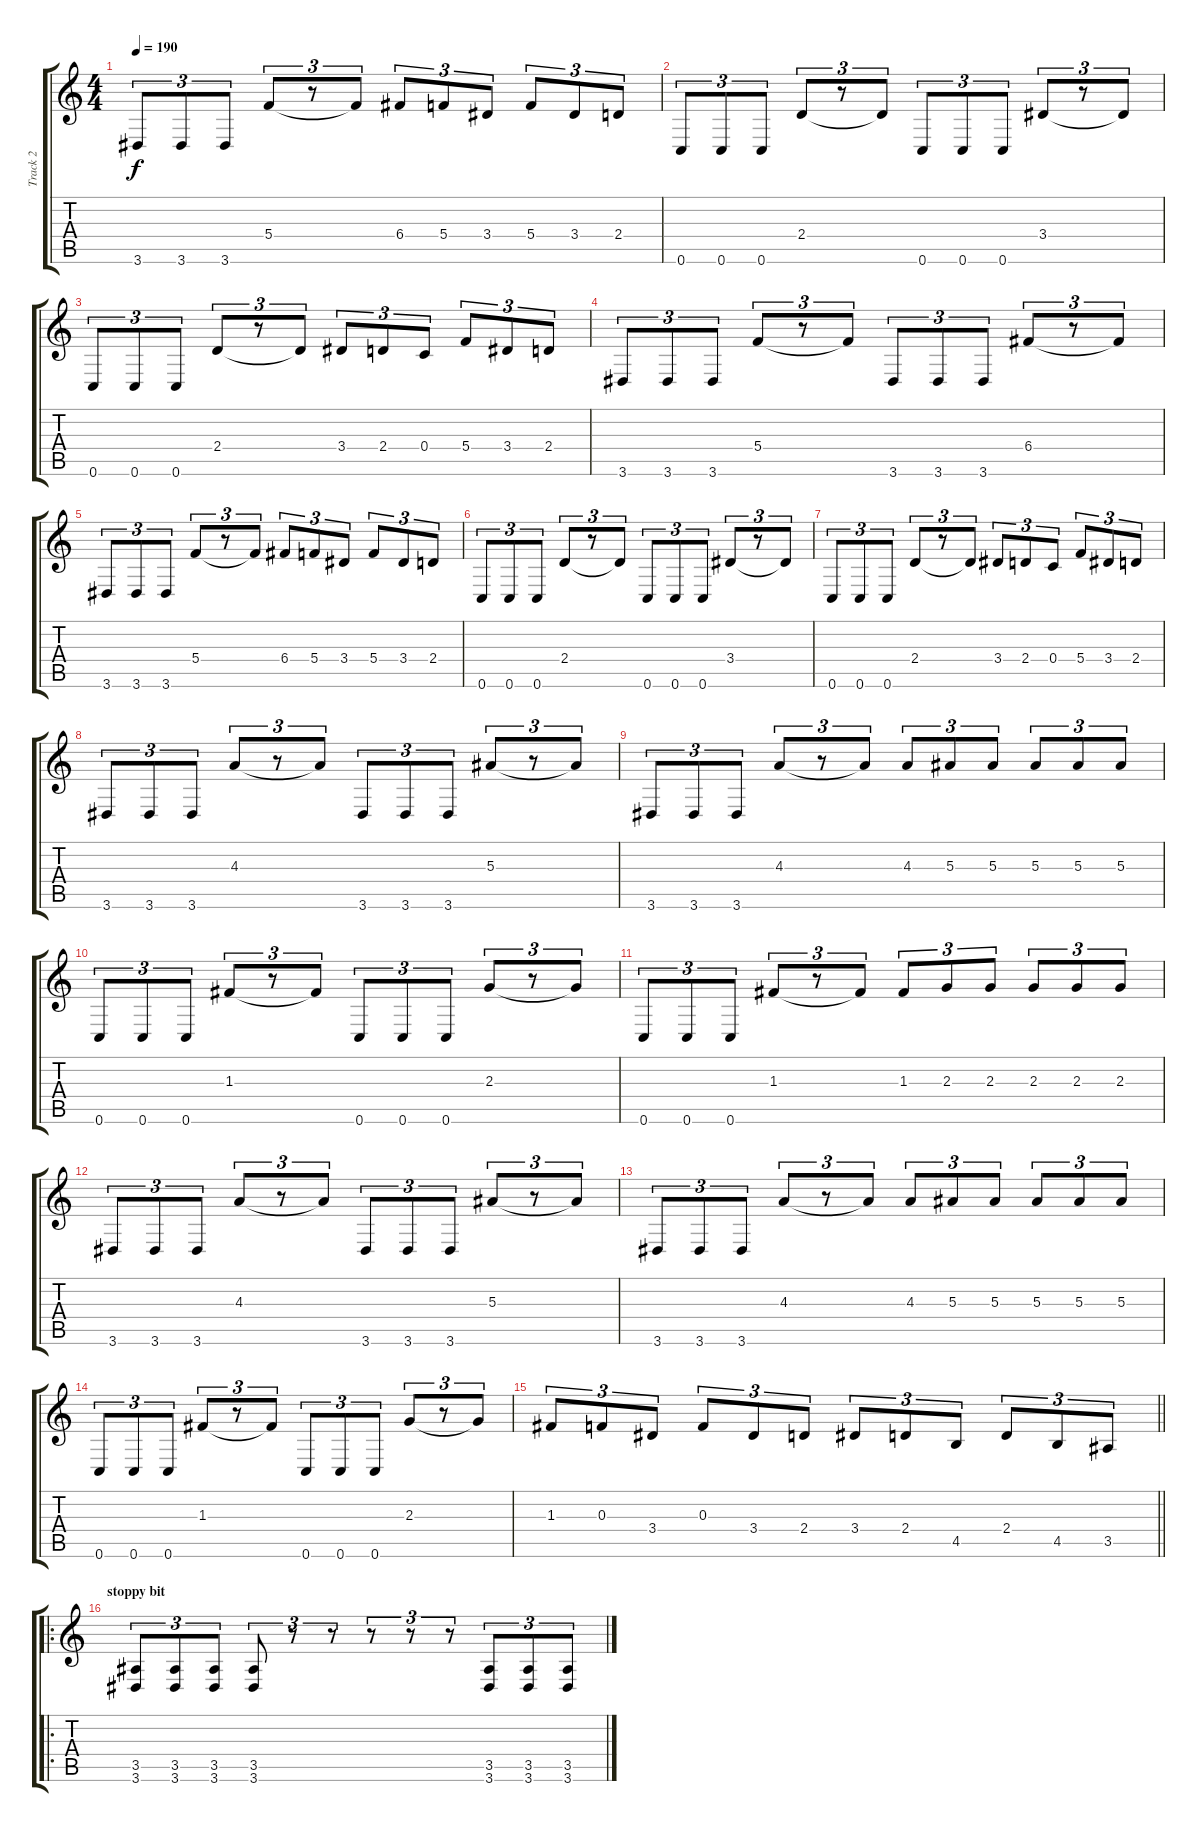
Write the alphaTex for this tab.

\track ("Track 2" "Track 2") {instrument distortionguitar}
\staff {score tabs}
\tuning (D4 A3 F3 C3 G2 C2) {hide}
\ts (4 4)
\tempo 190
\clef g2
\ks c
3.6.8{tu (3 2) dy f} 3.6.8{tu (3 2)} 3.6.8{tu (3 2)} 5.4.8{tu (3 2)} r.8{tu (3 2)} 5.4{t}.8{tu (3 2)} 6.4.8{tu (3 2)} 5.4.8{tu (3 2)} 3.4.8{tu (3 2)} 5.4.8{tu (3 2)} 3.4.8{tu (3 2)} 2.4.8{tu (3 2)} |
0.6.8{tu (3 2)} 0.6.8{tu (3 2)} 0.6.8{tu (3 2)} 2.4.8{tu (3 2)} r.8{tu (3 2)} 2.4{t}.8{tu (3 2)} 0.6.8{tu (3 2)} 0.6.8{tu (3 2)} 0.6.8{tu (3 2)} 3.4.8{tu (3 2)} r.8{tu (3 2)} 3.4{t}.8{tu (3 2)} |
0.6.8{tu (3 2)} 0.6.8{tu (3 2)} 0.6.8{tu (3 2)} 2.4.8{tu (3 2)} r.8{tu (3 2)} 2.4{t}.8{tu (3 2)} 3.4.8{tu (3 2)} 2.4.8{tu (3 2)} 0.4.8{tu (3 2)} 5.4.8{tu (3 2)} 3.4.8{tu (3 2)} 2.4.8{tu (3 2)} |
3.6.8{tu (3 2)} 3.6.8{tu (3 2)} 3.6.8{tu (3 2)} 5.4.8{tu (3 2)} r.8{tu (3 2)} 5.4{t}.8{tu (3 2)} 3.6.8{tu (3 2)} 3.6.8{tu (3 2)} 3.6.8{tu (3 2)} 6.4.8{tu (3 2)} r.8{tu (3 2)} 6.4{t}.8{tu (3 2)} |
3.6.8{tu (3 2)} 3.6.8{tu (3 2)} 3.6.8{tu (3 2)} 5.4.8{tu (3 2)} r.8{tu (3 2)} 5.4{t}.8{tu (3 2)} 6.4.8{tu (3 2)} 5.4.8{tu (3 2)} 3.4.8{tu (3 2)} 5.4.8{tu (3 2)} 3.4.8{tu (3 2)} 2.4.8{tu (3 2)} |
0.6.8{tu (3 2)} 0.6.8{tu (3 2)} 0.6.8{tu (3 2)} 2.4.8{tu (3 2)} r.8{tu (3 2)} 2.4{t}.8{tu (3 2)} 0.6.8{tu (3 2)} 0.6.8{tu (3 2)} 0.6.8{tu (3 2)} 3.4.8{tu (3 2)} r.8{tu (3 2)} 3.4{t}.8{tu (3 2)} |
0.6.8{tu (3 2)} 0.6.8{tu (3 2)} 0.6.8{tu (3 2)} 2.4.8{tu (3 2)} r.8{tu (3 2)} 2.4{t}.8{tu (3 2)} 3.4.8{tu (3 2)} 2.4.8{tu (3 2)} 0.4.8{tu (3 2)} 5.4.8{tu (3 2)} 3.4.8{tu (3 2)} 2.4.8{tu (3 2)} |
3.6.8{tu (3 2)} 3.6.8{tu (3 2)} 3.6.8{tu (3 2)} 4.3.8{tu (3 2)} r.8{tu (3 2)} 4.3{t}.8{tu (3 2)} 3.6.8{tu (3 2)} 3.6.8{tu (3 2)} 3.6.8{tu (3 2)} 5.3.8{tu (3 2)} r.8{tu (3 2)} 5.3{t}.8{tu (3 2)} |
3.6.8{tu (3 2)} 3.6.8{tu (3 2)} 3.6.8{tu (3 2)} 4.3.8{tu (3 2)} r.8{tu (3 2)} 4.3{t}.8{tu (3 2)} 4.3.8{tu (3 2)} 5.3.8{tu (3 2)} 5.3.8{tu (3 2)} 5.3.8{tu (3 2)} 5.3.8{tu (3 2)} 5.3.8{tu (3 2)} |
0.6.8{tu (3 2)} 0.6.8{tu (3 2)} 0.6.8{tu (3 2)} 1.3.8{tu (3 2)} r.8{tu (3 2)} 1.3{t}.8{tu (3 2)} 0.6.8{tu (3 2)} 0.6.8{tu (3 2)} 0.6.8{tu (3 2)} 2.3.8{tu (3 2)} r.8{tu (3 2)} 2.3{t}.8{tu (3 2)} |
0.6.8{tu (3 2)} 0.6.8{tu (3 2)} 0.6.8{tu (3 2)} 1.3.8{tu (3 2)} r.8{tu (3 2)} 1.3{t}.8{tu (3 2)} 1.3.8{tu (3 2)} 2.3.8{tu (3 2)} 2.3.8{tu (3 2)} 2.3.8{tu (3 2)} 2.3.8{tu (3 2)} 2.3.8{tu (3 2)} |
3.6.8{tu (3 2)} 3.6.8{tu (3 2)} 3.6.8{tu (3 2)} 4.3.8{tu (3 2)} r.8{tu (3 2)} 4.3{t}.8{tu (3 2)} 3.6.8{tu (3 2)} 3.6.8{tu (3 2)} 3.6.8{tu (3 2)} 5.3.8{tu (3 2)} r.8{tu (3 2)} 5.3{t}.8{tu (3 2)} |
3.6.8{tu (3 2)} 3.6.8{tu (3 2)} 3.6.8{tu (3 2)} 4.3.8{tu (3 2)} r.8{tu (3 2)} 4.3{t}.8{tu (3 2)} 4.3.8{tu (3 2)} 5.3.8{tu (3 2)} 5.3.8{tu (3 2)} 5.3.8{tu (3 2)} 5.3.8{tu (3 2)} 5.3.8{tu (3 2)} |
0.6.8{tu (3 2)} 0.6.8{tu (3 2)} 0.6.8{tu (3 2)} 1.3.8{tu (3 2)} r.8{tu (3 2)} 1.3{t}.8{tu (3 2)} 0.6.8{tu (3 2)} 0.6.8{tu (3 2)} 0.6.8{tu (3 2)} 2.3.8{tu (3 2)} r.8{tu (3 2)} 2.3{t}.8{tu (3 2)} |
\barLineRight lightlight
1.3.8{tu (3 2)} 0.3.8{tu (3 2)} 3.4.8{tu (3 2)} 0.3.8{tu (3 2)} 3.4.8{tu (3 2)} 2.4.8{tu (3 2)} 3.4.8{tu (3 2)} 2.4.8{tu (3 2)} 4.5.8{tu (3 2)} 2.4.8{tu (3 2)} 4.5.8{tu (3 2)} 3.5.8{tu (3 2)} |
\ro
\section ("" "stoppy bit")
(3.5 3.6).8{tu (3 2)} (3.5 3.6).8{tu (3 2)} (3.5 3.6).8{tu (3 2)} (3.5 3.6).8{tu (3 2)} r.8{tu (3 2)} r.8{tu (3 2)} r.8{tu (3 2)} r.8{tu (3 2)} r.8{tu (3 2)} (3.5 3.6).8{tu (3 2)} (3.5 3.6).8{tu (3 2)} (3.5 3.6).8{tu (3 2)}
